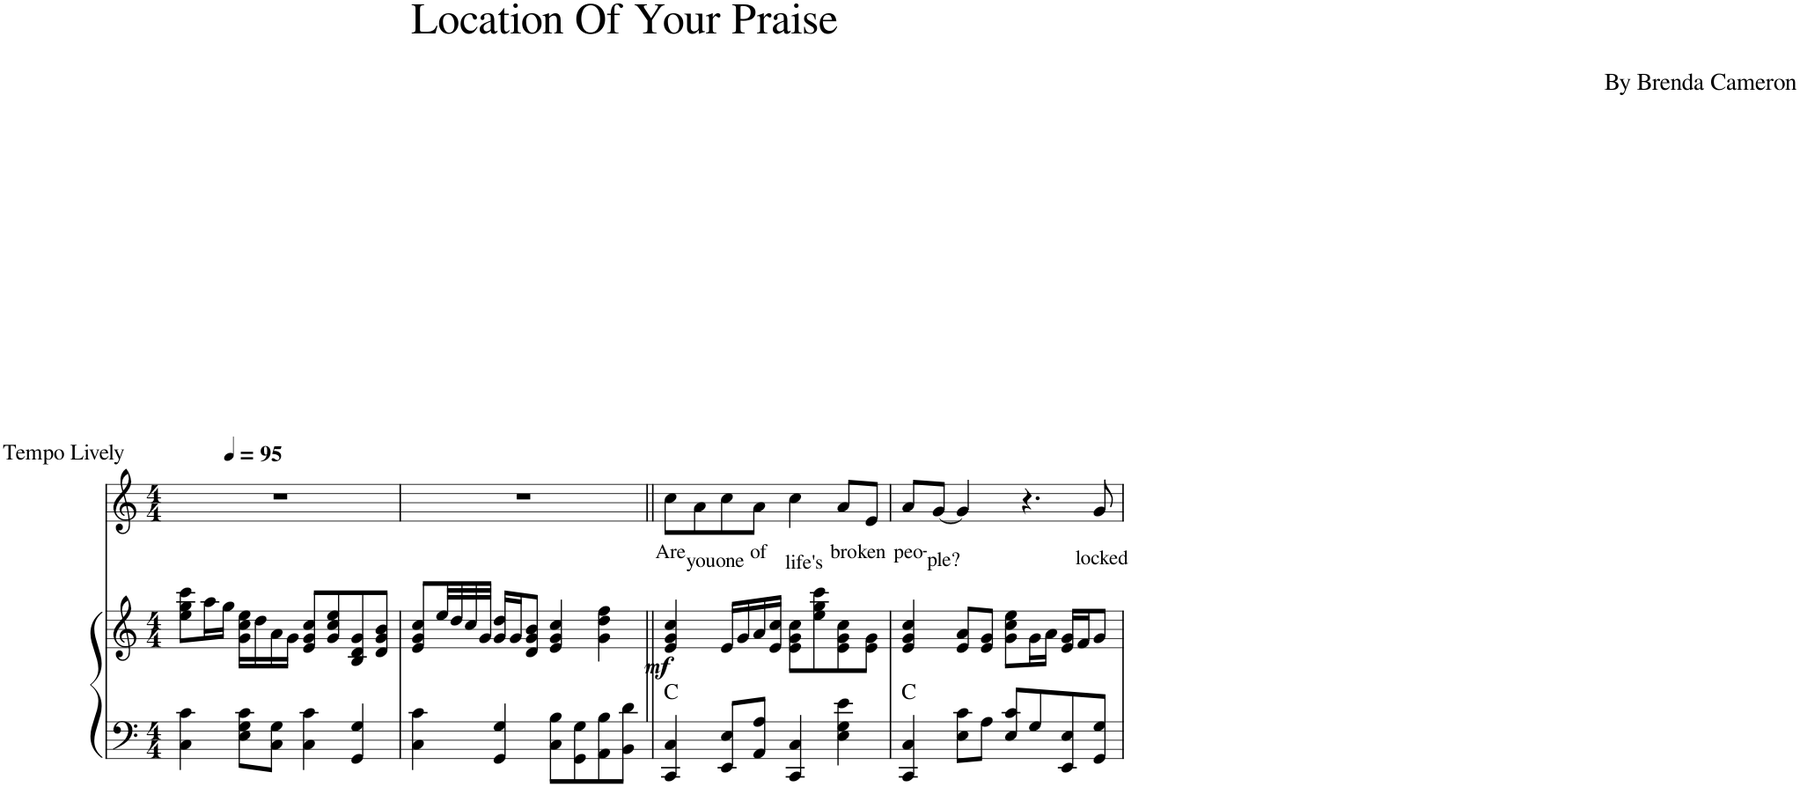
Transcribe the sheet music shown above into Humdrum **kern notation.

**kern	**kern	**dynam	**harte	**kern	**text
*part2	*part2	*part2	*part2	*part1	*part1
*staff3	*staff2	*staff2/3	*	*staff1	*staff1
*I"Piano	*	*	*	*I"Voice	*
*I'Pno	*	*	*	*	*
*clefF4	*clefG2	*	*	*clefG2	*
*k[]	*k[]	*	*	*k[]	*
*M4/4	*M4/4	*	*	*M4/4	*
*MM95	*MM95	*	*	*MM95	*
=1	=1	=1	=1	=1	=1
4C\ 4c\	8ee\ 8gg\ 8ccc\L	.	.	1r	.
.	16aa\L	.	.	.	.
.	16gg\JJ	.	.	.	.
8E\ 8G\ 8c\L	16g\ 16cc\ 16ee\LL	.	.	.	.
.	16dd\	.	.	.	.
8C\ 8G\J	16a\	.	.	.	.
.	16g\JJ	.	.	.	.
4C\ 4c\	8e/ 8g/ 8cc/L	.	.	.	.
.	8g/ 8cc/ 8ee/	.	.	.	.
4GG/ 4G/	8B/ 8d/ 8g/	.	.	.	.
.	8d/ 8g/ 8b/J	.	.	.	.
=2	=2	=2	=2	=2	=2
4C\ 4c\	8e/ 8g/ 8cc/L	.	.	1r	.
.	32ee/LL	.	.	.	.
.	32dd/	.	.	.	.
.	32cc/	.	.	.	.
.	32g/JJJ	.	.	.	.
4GG/ 4G/	16g/ 16dd/LL	.	.	.	.
.	16g/J	.	.	.	.
.	8d/ 8g/ 8b/J	.	.	.	.
8C\ 8B\L	4e/ 4g/ 4cc/	.	.	.	.
8GG\ 8G\	.	.	.	.	.
8AA\ 8B\	4g\ 4dd\ 4ff\	.	.	.	.
8BB\ 8d\J	.	.	.	.	.
=3||	=3||	=3||	=3||	=3||	=3||
!	!	!	!	!LO:TX:a:t=Tempo Lively	!
!	!	!LO:DY:b	!	!	!LO:LY:b
4CC/ 4C/	4e/ 4g/ 4cc/	mf	C:maj	8cc\L	Are
!	!	!	!	!	!LO:LY:b
.	.	.	.	8a\	you
!	!	!	!	!	!LO:LY:b
8EE/ 8E/L	16e/LL	.	.	8cc\	one
.	16g/	.	.	.	.
!	!	!	!	!	!LO:LY:b
8AA/ 8A/J	16a/	.	.	8a\J	of
.	16e/ 16cc/JJ	.	.	.	.
!	!	!	!	!	!LO:LY:b
4CC/ 4C/	8e\ 8g\ 8cc\L	.	.	4cc\	life's
.	8ee\ 8gg\ 8ccc\	.	.	.	.
!	!	!	!	!	!LO:LY:b
4E\ 4G\ 4e\	8e\ 8g\ 8cc\	.	.	8a/L	bro
!	!	!	!	!	!LO:LY:b
.	8e\ 8g\J	.	.	8e/J	ken
=4	=4	=4	=4	=4	=4
!	!	!	!	!	!LO:LY:b
*	*	*	*	*^	*
4CC/ 4C/	4e/ 4g/ 4cc/	.	C:maj	8a/L	4.ryy	peo-
!	!	!	!	!	!	!LO:LY:b
.	.	.	.	[8g/J	.	-ple?
8E\ 8c\L	8e/ 8a/L	.	.	4g/]	.	.
!	!	!	!	!	!LO:TX:a:t=By Brenda Cameron	!
8A\J	8e/ 8g/J	.	.	.	2ryy	.
8E/ 8c/L	8g\ 8cc\ 8ee\L	.	.	4.r	.	.
8G/	16g\L	.	.	.	.	.
.	16a\JJ	.	.	.	.	.
8EE/ 8E/	16e/ 16g/LL	.	.	.	.	.
.	16f/J	.	.	.	.	.
!	!	!	!	!LO:TX:b:t=locked	!	!
8GG/ 8G/J	8g/J	.	.	8g/	8ryy	.
*	*	*	*	*v	*v	*
=	=	=	=	=	=
*-	*-	*-	*-	*-	*-
